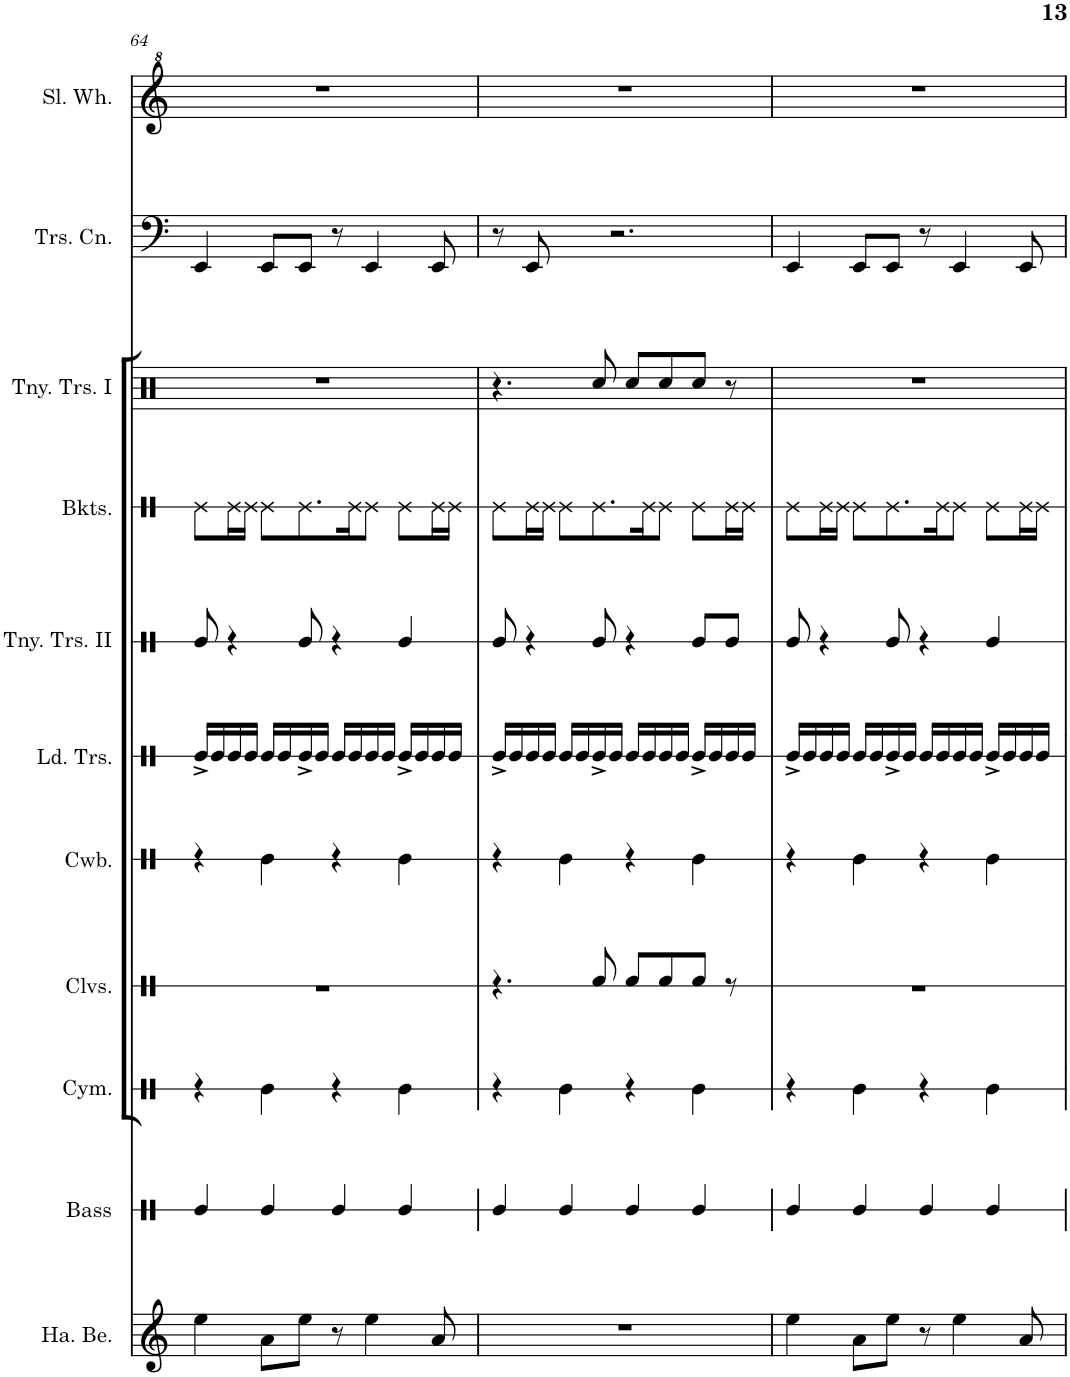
**kern	**kern	**kern	**kern	**kern	**kern
*part6	*part5	*part4	*part3	*part2	*part1
*staff6	*staff5	*staff4	*staff3	*staff2	*staff1
*I"Hand Bells	*I"Bass	*I"Buckets	*I"Tiny Trash Can	*I"Trash Can	*I"Slide Whistle
*I'Ha. Be.	*I'Bass	*I'Bkts.	*	*I'Trs. Cn.	*I'Sl. Wh.
!!LO:PB:g=z
*clefG2	*clefX	*clefX	*clefX	*clefF4	*clefG^2
*k[]	*k[]	*k[]	*k[]	*k[]	*k[]
*M4/4	*M4/4	*M4/4	*M4/4	*M4/4	*M4/4
=64	=64	=64	=64	=64	=64
4ee\	4Re/	8Re\L	1r	4EE/	1r
.	.	16Re\L	.	.	.
.	.	16Re\JJ	.	.	.
8a\L	4Re/	8Re\L	.	8EE/L	.
8ee\J	.	8.Re\	.	8EE/J	.
8r	4Re/	.	.	8r	.
.	.	16Re\K	.	.	.
4ee\	.	8Re\J	.	4EE/	.
.	4Re/	8Re\L	.	.	.
8a/	.	16Re\L	.	8EE/	.
.	.	16Re\JJ	.	.	.
=65	=65	=65	=65	=65	=65
1r	4Re/	8Re\L	4.r	8r	1r
.	.	16Re\L	.	8EE/	.
.	.	16Re\JJ	.	.	.
.	4Re/	8Re\L	.	2.r	.
.	.	8.Re\	8Rcc/	.	.
.	4Re/	.	8Rcc/L	.	.
.	.	16Re\K	.	.	.
.	.	8Re\J	8Rcc/	.	.
.	4Re/	8Re\L	8Rcc/J	.	.
.	.	16Re\L	8r	.	.
.	.	16Re\JJ	.	.	.
=66	=66	=66	=66	=66	=66
4ee\	4Re/	8Re\L	1r	4EE/	1r
.	.	16Re\L	.	.	.
.	.	16Re\JJ	.	.	.
8a\L	4Re/	8Re\L	.	8EE/L	.
8ee\J	.	8.Re\	.	8EE/J	.
8r	4Re/	.	.	8r	.
.	.	16Re\K	.	.	.
4ee\	.	8Re\J	.	4EE/	.
.	4Re/	8Re\L	.	.	.
8a/	.	16Re\L	.	8EE/	.
.	.	16Re\JJ	.	.	.
=	=	=	=	=	=
*-	*-	*-	*-	*-	*-
